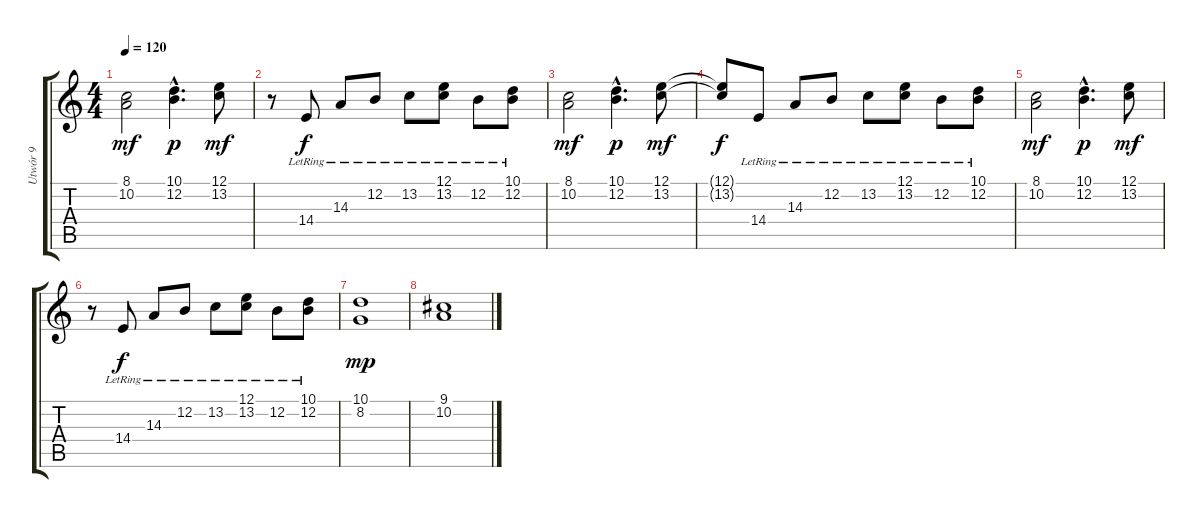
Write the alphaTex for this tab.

\track ("Utwór 9" "Utwór 9") {instrument pad3polysynth}
\staff {score tabs}
\tuning (E4 B3 G3 D3 A2 E2) {hide}
\ts (4 4)
\tempo 120
\clef g2
\ks c
(8.1 10.2).2{dy mf} (10.1{hac} 12.2{hac}).4{d dy p} (12.1 13.2).8{dy mf} |
r.8 14.4{lr}.8{dy f} 14.3{lr}.8 12.2{lr}.8 13.2{lr}.8 (12.1{lr} 13.2).8 12.2{lr}.8 (10.1{lr} 12.2).8 |
(8.1 10.2).2{dy mf} (10.1{hac} 12.2{hac}).4{d dy p} (12.1 13.2).8{dy mf} |
(12.1{t} 13.2{t}).8{dy f} 14.4{lr}.8 14.3{lr}.8 12.2{lr}.8 13.2{lr}.8 (12.1{lr} 13.2).8 12.2{lr}.8 (10.1{lr} 12.2).8 |
(8.1 10.2).2{dy mf} (10.1{hac} 12.2{hac}).4{d dy p} (12.1 13.2).8{dy mf} |
r.8 14.4{lr}.8{dy f} 14.3{lr}.8 12.2{lr}.8 13.2{lr}.8 (12.1{lr} 13.2).8 12.2{lr}.8 (10.1{lr} 12.2).8 |
(10.1 8.2).1{dy mp} |
(9.1 10.2).1
